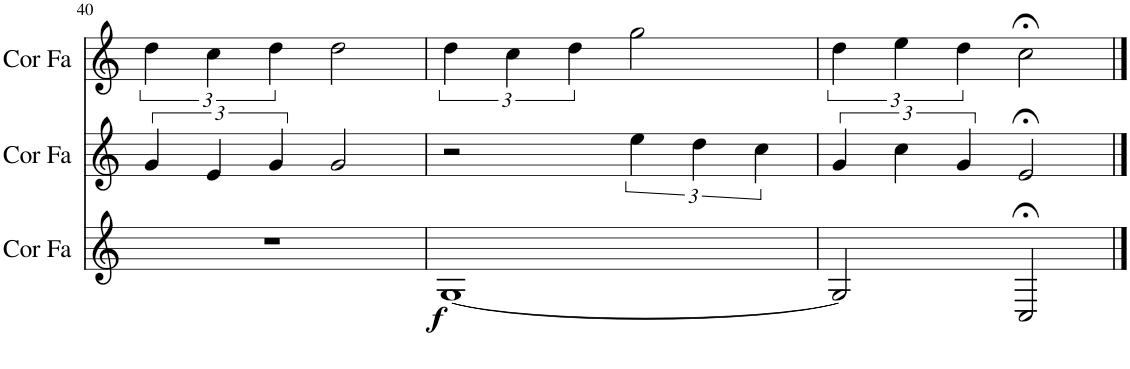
**kern	**dynam	**kern	**kern
*part3	*part3	*part2	*part1
*staff3	*staff3	*staff2	*staff1
*I"Cor en Fa	*	*I"Cor en Fa	*I"Cor en Fa
*I'Cor Fa	*	*I'Cor Fa	*I'Cor Fa
!!LO:PB:g=z
*clefG2	*	*clefG2	*clefG2
*Trd4c7	*	*Trd4c7	*Trd4c7
*k[]	*	*k[]	*k[]
*M4/4	*	*M4/4	*M4/4
=40	=40	=40	=40
1r	.	6g/	6dd\
.	.	6e/	6cc\
.	.	6g/	6dd\
.	.	2g/	2dd\
=41	=41	=41	=41
!	!LO:DY:b	!	!
[1G	f	2r	6dd\
.	.	.	6cc\
.	.	.	6dd\
.	.	6ee\	2gg\
.	.	6dd\	.
.	.	6cc\	.
=42	=42	=42	=42
2G/]	.	6g/	6dd\
.	.	6cc\	6ee\
.	.	6g/	6dd\
2C;</	.	2e;</	2cc;<\
==	==	==	==
*-	*-	*-	*-
